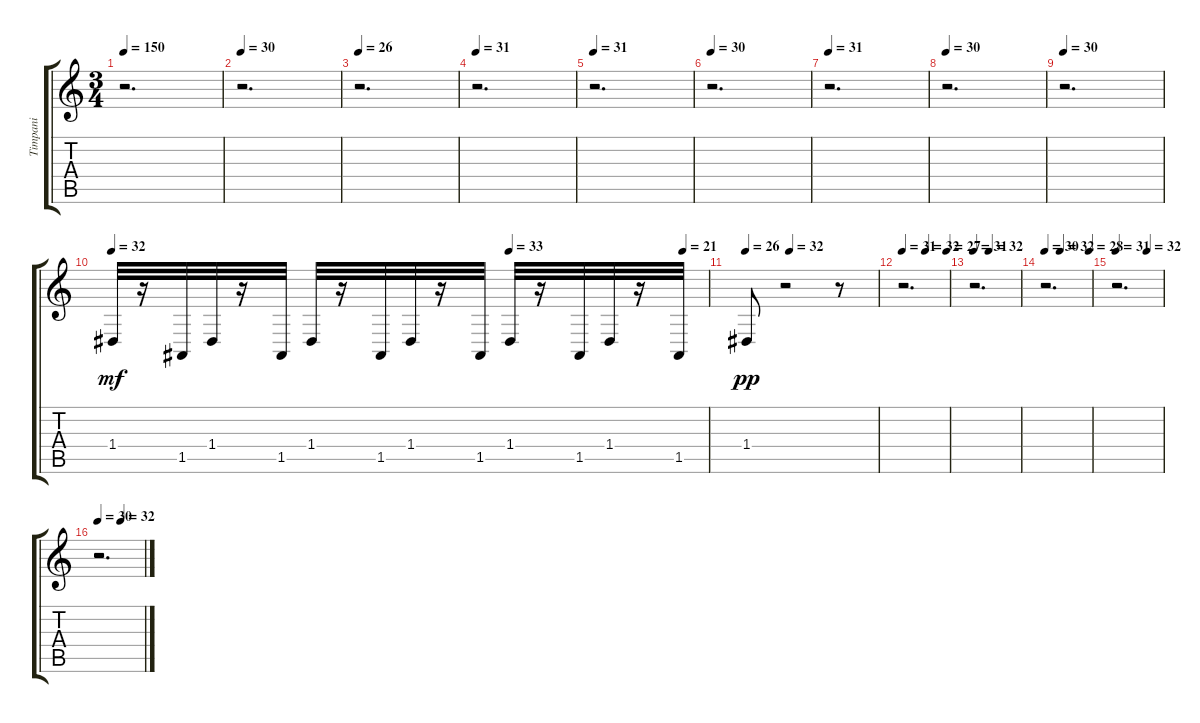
\track ("Timpani" "Timpani") {instrument timpani}
\staff {score tabs}
\tuning (E4 B3 G3 D3 A2 E2) {hide}
\ts (3 4)
\tempo 150
\clef g2
\ks c
r.2{d dy mf instrument timpani} |
\tempo 30
r.2{d} |
\tempo 26
r.2{d} |
\tempo 31
r.2{d} |
\tempo 31
r.2{d} |
\tempo 30
r.2{d} |
\tempo 31
r.2{d} |
\tempo 30
r.2{d} |
\tempo 30
r.2{d} |
\tempo 32
\tempo (33 0.6666666666666666)
\tempo (21 0.9583333333333334)
1.4.32{instrument timpani} r.16 1.5.32 1.4.32 r.16 1.5.32 1.4.32 r.16 1.5.32 1.4.32 r.16 1.5.32 1.4.32 r.16 1.5.32 1.4.32 r.16 1.5.32 |
\tempo 26
\tempo (32 0.3333333333333333)
1.4.8{dy pp} r.2 r.8 |
\tempo 31
\tempo (32 0.5)
\tempo (27 0.9583333333333334)
r.2{d} |
\tempo 31
\tempo (32 0.3333333333333333)
r.2{d} |
\tempo 30
\tempo (32 0.3333333333333333)
\tempo (28 0.9583333333333334)
r.2{d} |
\tempo 31
\tempo (32 0.6666666666666666)
r.2{d} |
\tempo 30
\tempo (32 0.5)
r.2{d}
